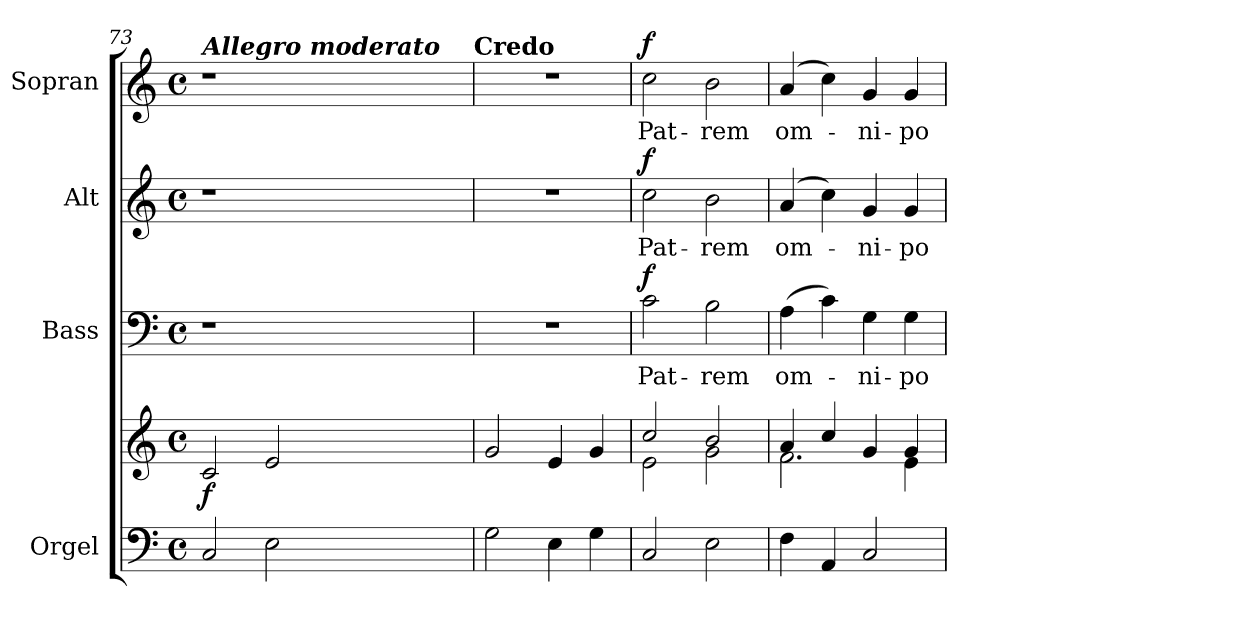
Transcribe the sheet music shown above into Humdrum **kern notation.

**kern	**kern	**dynam	**kern	**text	**dynam	**kern	**text	**dynam	**kern	**text	**dynam
*part4	*part4	*part4	*part3	*part3	*part3	*part2	*part2	*part2	*part1	*part1	*part1
*staff5	*staff4	*staff4/5	*staff3	*staff3	*staff3	*staff2	*staff2	*staff2	*staff1	*staff1	*staff1
*I"Orgel	*	*	*I"Bass	*	*	*I"Alt	*	*	*I"Sopran	*	*
*I'Org.	*	*	*I'B.	*	*	*I'A.	*	*	*I'S.	*	*
!!LO:LB:g=z
*clefF4	*clefG2	*	*clefF4	*	*	*clefG2	*	*	*clefG2	*	*
*k[]	*k[]	*	*k[]	*	*	*k[]	*	*	*k[]	*	*
*C:	*C:	*	*C:	*	*	*C:	*	*	*C:	*	*
*M4/4	*M4/4	*	*M4/4	*	*	*M4/4	*	*	*M4/4	*	*
*met(c)	*met(c)	*	*met(c)	*	*	*met(c)	*	*	*met(c)	*	*
=73	=73	=73	=73	=73	=73	=73	=73	=73	=73	=73	=73
!	!	!	!	!	!	!	!	!	!LO:TX:a:Bi:t=Allegro moderato	!	!
!	!	!LO:DY:b	!	!	!	!	!	!	!	!	!
2C/	2c/	f	1r	.	.	1r	.	.	1r	.	.
2E\	2e/	.	.	.	.	.	.	.	.	.	.
0ryy	0ryy	.	0ryy	.	.	0ryy	.	.	0ryy	.	.
!	!	!	!	!	!	!	!	!	!LO:TX:a:B:t=Credo	!	!
=74	=74	=74	=74	=74	=74	=74	=74	=74	=74	=74	=74
2G\	2g/	.	1r	.	.	1r	.	.	1r	.	.
4E\	4e/	.	.	.	.	.	.	.	.	.	.
4G\	4g/	.	.	.	.	.	.	.	.	.	.
=75	=75	=75	=75	=75	=75	=75	=75	=75	=75	=75	=75
*	*^	*	*	*	*	*	*	*	*	*	*
!	!	!	!	!	!LO:LY:b	!LO:DY:a	!	!LO:LY:b	!LO:DY:a	!	!LO:LY:b	!LO:DY:a
2C/	2cc/	2e\	.	2c\	Pat-	f	2cc\	Pat-	f	2cc\	Pat-	f
!	!	!	!	!	!LO:LY:b	!	!	!LO:LY:b	!	!	!LO:LY:b	!
2E\	2b/	2g\	.	2B\	-rem	.	2b\	-rem	.	2b\	-rem	.
=76	=76	=76	=76	=76	=76	=76	=76	=76	=76	=76	=76	=76
!	!	!	!	!	!LO:LY:b	!	!	!LO:LY:b	!	!	!LO:LY:b	!
4F\	4a/	2.f\	.	(>4A\	om-	.	(4a/	om-	.	(4a/	om-	.
4AA/	4cc/	.	.	4c\)	.	.	4cc\)	.	.	4cc\)	.	.
!	!	!	!	!	!LO:LY:b	!	!	!LO:LY:b	!	!	!LO:LY:b	!
2C/	4g/	.	.	4G\	-ni-	.	4g/	-ni-	.	4g/	-ni-	.
!	!	!	!	!	!LO:LY:b	!	!	!LO:LY:b	!	!	!LO:LY:b	!
.	4g/	4e\	.	4G\	-po-	.	4g/	-po-	.	4g/	-po-	.
*	*v	*v	*	*	*	*	*	*	*	*	*	*
=	=	=	=	=	=	=	=	=	=	=	=
*-	*-	*-	*-	*-	*-	*-	*-	*-	*-	*-	*-
